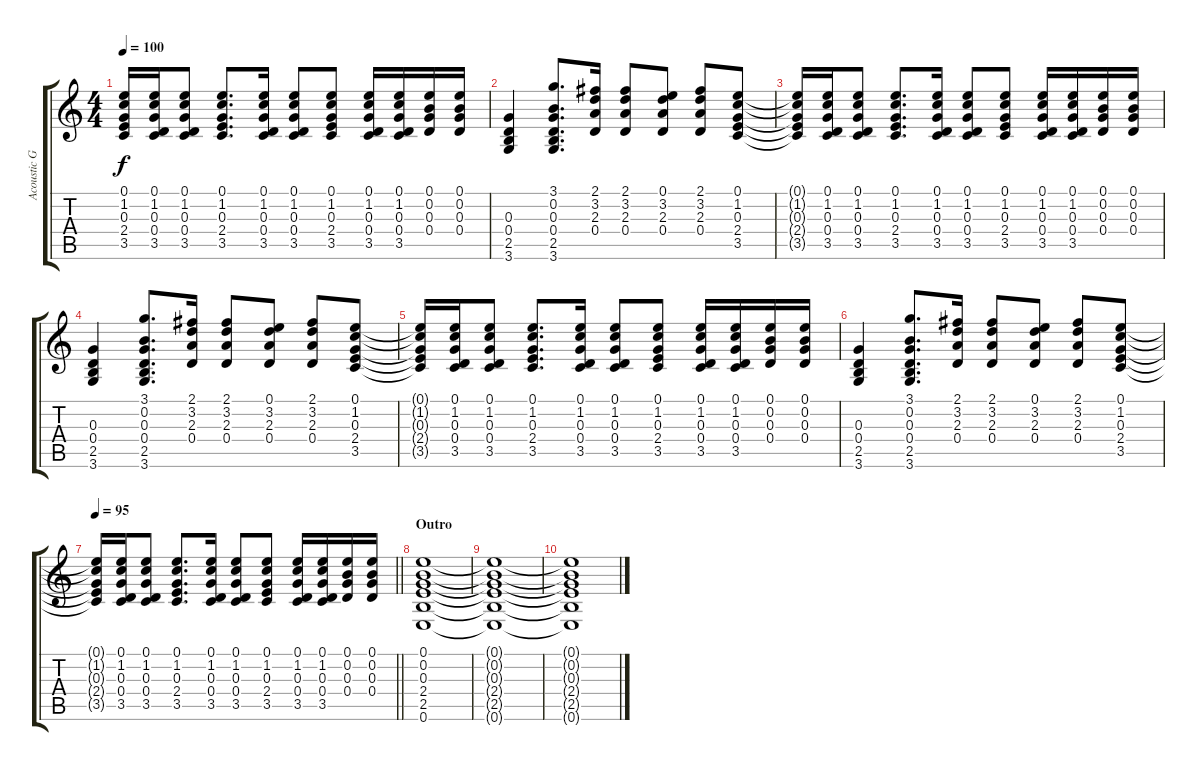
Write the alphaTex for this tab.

\track ("Acoustic Guitar" "Acoustic G") {instrument acousticguitarsteel}
\staff {score tabs}
\tuning (E4 B3 G3 D3 A2 E2) {hide}
\ts (4 4)
\tempo 100
\clef g2
\ks c
(0.1{t} 1.2{t} 0.3{t} 2.4{t} 3.5{t}).16{dy f} (0.1 1.2 0.3 0.4 3.5).16 (0.1 1.2 0.3 0.4 3.5).8 (0.1 1.2 0.3 2.4 3.5).8{d} (0.1 1.2 0.3 0.4 3.5).16 (0.1 1.2 0.3 0.4 3.5).8 (0.1 1.2 0.3 2.4 3.5).8 (0.1 1.2 0.3 0.4 3.5).16 (0.1 1.2 0.3 0.4 3.5).16 (0.1 0.2 0.3 0.4).16 (0.1 0.2 0.3 0.4).16 |
(0.3 0.4 2.5 3.6).4 (3.1 0.2 0.3 0.4 2.5 3.6).8{d} (2.1 3.2 2.3 0.4).16 (2.1 3.2 2.3 0.4).8 (0.1 3.2 2.3 0.4).8 (2.1 3.2 2.3 0.4).8 (0.1 1.2 0.3 2.4 3.5).8 |
(0.1{t} 1.2{t} 0.3{t} 2.4{t} 3.5{t}).16 (0.1 1.2 0.3 0.4 3.5).16 (0.1 1.2 0.3 0.4 3.5).8 (0.1 1.2 0.3 2.4 3.5).8{d} (0.1 1.2 0.3 0.4 3.5).16 (0.1 1.2 0.3 0.4 3.5).8 (0.1 1.2 0.3 2.4 3.5).8 (0.1 1.2 0.3 0.4 3.5).16 (0.1 1.2 0.3 0.4 3.5).16 (0.1 0.2 0.3 0.4).16 (0.1 0.2 0.3 0.4).16 |
(0.3 0.4 2.5 3.6).4 (3.1 0.2 0.3 0.4 2.5 3.6).8{d} (2.1 3.2 2.3 0.4).16 (2.1 3.2 2.3 0.4).8 (0.1 3.2 2.3 0.4).8 (2.1 3.2 2.3 0.4).8 (0.1 1.2 0.3 2.4 3.5).8 |
(0.1{t} 1.2{t} 0.3{t} 2.4{t} 3.5{t}).16 (0.1 1.2 0.3 0.4 3.5).16 (0.1 1.2 0.3 0.4 3.5).8 (0.1 1.2 0.3 2.4 3.5).8{d} (0.1 1.2 0.3 0.4 3.5).16 (0.1 1.2 0.3 0.4 3.5).8 (0.1 1.2 0.3 2.4 3.5).8 (0.1 1.2 0.3 0.4 3.5).16 (0.1 1.2 0.3 0.4 3.5).16 (0.1 0.2 0.3 0.4).16 (0.1 0.2 0.3 0.4).16 |
(0.3 0.4 2.5 3.6).4 (3.1 0.2 0.3 0.4 2.5 3.6).8{d} (2.1 3.2 2.3 0.4).16 (2.1 3.2 2.3 0.4).8 (0.1 3.2 2.3 0.4).8 (2.1 3.2 2.3 0.4).8 (0.1 1.2 0.3 2.4 3.5).8 |
\tempo 95
\barLineRight lightlight
(0.1{t} 1.2{t} 0.3{t} 2.4{t} 3.5{t}).16 (0.1 1.2 0.3 0.4 3.5).16 (0.1 1.2 0.3 0.4 3.5).8 (0.1 1.2 0.3 2.4 3.5).8{d} (0.1 1.2 0.3 0.4 3.5).16 (0.1 1.2 0.3 0.4 3.5).8 (0.1 1.2 0.3 2.4 3.5).8 (0.1 1.2 0.3 0.4 3.5).16 (0.1 1.2 0.3 0.4 3.5).16 (0.1 0.2 0.3 0.4).16 (0.1 0.2 0.3 0.4).16 |
\section ("" "Outro")
(0.1 0.2 0.3 2.4 2.5 0.6).1 |
(0.1{t} 0.2{t} 0.3{t} 2.4{t} 2.5{t} 0.6{t}).1 |
(0.1{t} 0.2{t} 0.3{t} 2.4{t} 2.5{t} 0.6{t}).1
